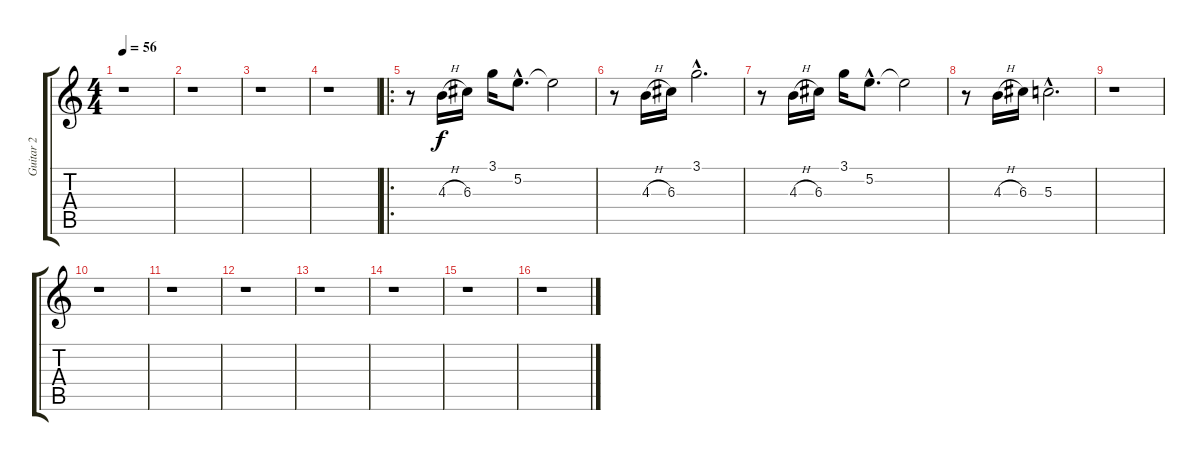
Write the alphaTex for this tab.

\track ("Guitar 2" "Guitar 2") {instrument acousticguitarsteel}
\staff {score tabs}
\tuning (E4 B3 G3 D3 A2 E2) {hide}
\ts (4 4)
\tempo 56
\clef g2
\ks c
r.1{dy f instrument acousticguitarsteel} |
r.1 |
r.1 |
r.1 |
\ro
r.8 4.3{h}.16 6.3.16 3.1.16 5.2{hac}.8{d} 5.2{t}.2 |
r.8 4.3{h}.16 6.3.16 3.1{hac}.2{d} |
r.8 4.3{h}.16 6.3.16 3.1.16 5.2{hac}.8{d} 5.2{t}.2 |
r.8 4.3{h}.16 6.3.16 5.3{hac}.2{d} |
r.1 |
r.1 |
r.1 |
r.1 |
r.1 |
r.1 |
r.1 |
r.1
